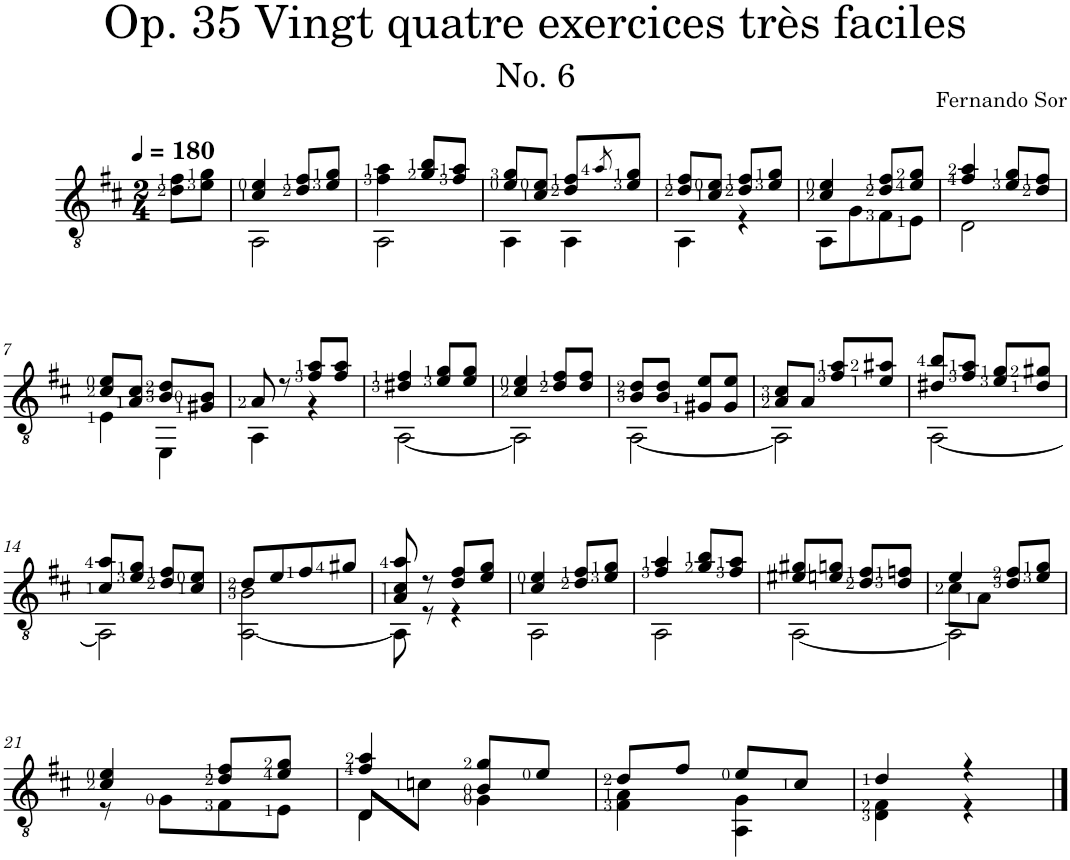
**kern
*part1
*staff1
*I"Classical Guitar
*clefGv2
*k[f#c#]
*D:
*M2/4
*MM180
=
8d\ 8f#\L
8e\ 8g\J
=1
*^
4c#/ 4e/	2AA\
8d/ 8f#/L	.
8e/ 8g/J	.
=2	=2
4f#\ 4a\	2AA\
8g/ 8b/L	.
8f#/ 8a/J	.
=3	=3
8e/ 8g/L	4AA\
8c#/ 8e/J	.
8d/ 8f#/L	4AA\
8qa/	.
8e/ 8g/J	.
=4	=4
8d/ 8f#/L	4AA\
8c#/ 8e/J	.
8d/ 8f#/L	4r
8e/ 8g/J	.
=5	=5
4c#/ 4e/	8AA\L
.	8G\
8d/ 8f#/L	8F#\
8e/ 8g/J	8E\J
=6	=6
4f#/ 4a/	2D\
8e/ 8g/L	.
8d/ 8f#/J	.
!!LO:LB:g=z	!!
=7	=7
8c#/ 8e/L	4E\
8A/ 8c#/J	.
8B/ 8d/L	4EE\
8G#X/ 8B/J	.
=8	=8
8A/	4AA\
8r	.
8f#/ 8a/L	4r
8f#/ 8a/J	.
=9	=9
4d#X/ 4f#/	[2AA\
8e/ 8g/L	.
8e/ 8g/J	.
=10	=10
4c#/ 4e/	2AA\]
8d/ 8f#/L	.
8d/ 8f#/J	.
=11	=11
8B/ 8d/L	[2AA\
8B/ 8d/J	.
8G#X/ 8e/L	.
8G#/ 8e/J	.
=12	=12
8A/ 8c#/L	2AA\]
8A/J	.
8f#/ 8a/L	.
8e/ 8a#X/J	.
=13	=13
8d#X/ 8b/L	[2AA\
8f#/ 8a/J	.
8e/ 8g/L	.
8d#/ 8g#X/J	.
!!LO:LB:g=z	!!
=14	=14
8c#/ 8a/L	2AA\]
8e/ 8g/J	.
8d/ 8f#/L	.
8c#/ 8e/J	.
=15	=15
8d/L	[2AA\ 2B\
8e/	.
8f#/	.
8g#X/J	.
=16	=16
8A/ 8c#/ 8a/	8AA\]
8r	8r
8d/ 8f#/L	4r
8e/ 8g/J	.
=17	=17
4c#/ 4e/	2AA\
8d/ 8f#/L	.
8e/ 8g/J	.
=18	=18
4f#/ 4a/	2AA\
8g/ 8b/L	.
8f#/ 8a/J	.
=19	=19
8e#X/ 8g#X/L	[2AA\
8en/ 8gn/J	.
8d/ 8f#/L	.
8d/ 8fn/J	.
=20	=20
*	*^
4e/	2AA\]	8c#\L
.	.	8A\J
8d/ 8f#/L	.	4ryy
8e/ 8g/J	.	.
*	*v	*v
!!LO:LB:g=z
=21	=21
4c#/ 4e/	8r
.	8G\L
8d/ 8f#/L	8F#\
8e/ 8g/J	8E\J
=22	=22
*	*^
4f#/ 4a/	4D\	8D/L
.	.	8cn\J
8g/L	4G\	4B/
8e/J	.	.
*	*v	*v
=23	=23
8d/L	4F#\ 4A\
8f#/J	.
8e/L	4AA\ 4G\
8c#/J	.
=24	=24
4d/	4D\ 4F#\
4r	4r
*v	*v
==
*-
